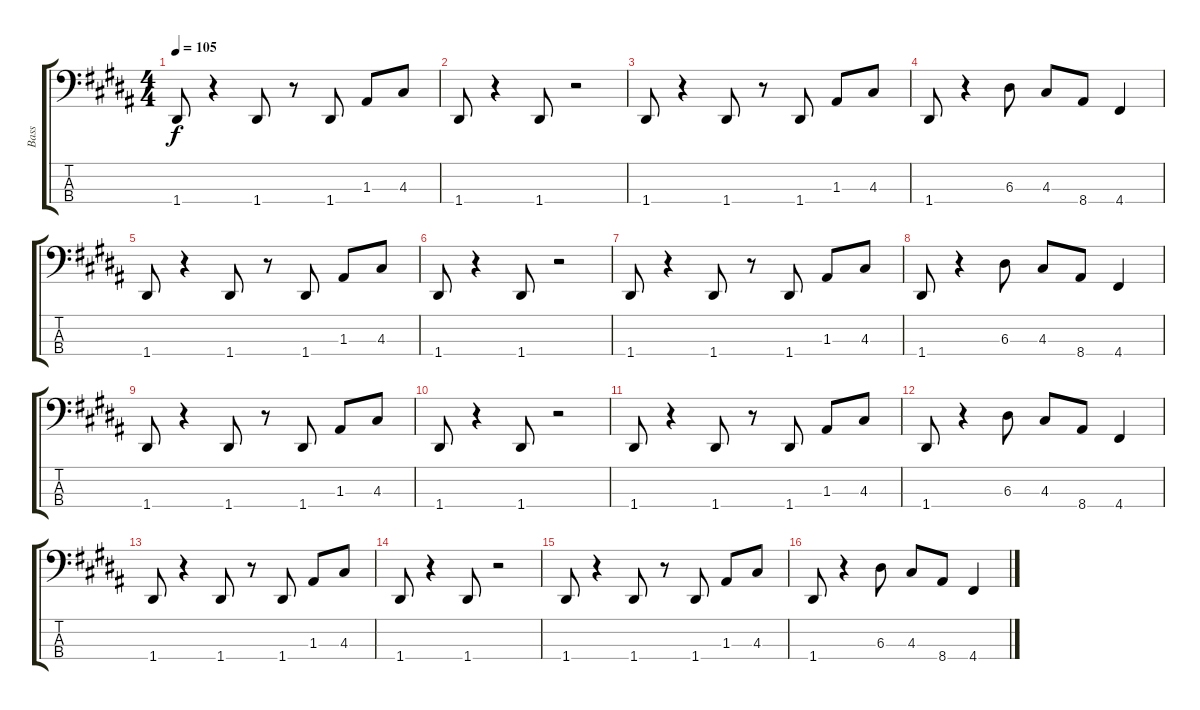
\track ("Bass" "Bass") {instrument electricbassfinger}
\staff {score tabs}
\tuning (G2 D2 A1 D1) {hide}
\ts (4 4)
\tempo 105
\clef f4
\ks b
1.4.8{dy f} r.4 1.4.8 r.8 1.4.8 1.3.8 4.3.8 |
1.4.8 r.4 1.4.8 r.2 |
1.4.8 r.4 1.4.8 r.8 1.4.8 1.3.8 4.3.8 |
1.4.8 r.4 6.3.8 4.3.8 8.4.8 4.4.4 |
1.4.8 r.4 1.4.8 r.8 1.4.8 1.3.8 4.3.8 |
1.4.8 r.4 1.4.8 r.2 |
1.4.8 r.4 1.4.8 r.8 1.4.8 1.3.8 4.3.8 |
1.4.8 r.4 6.3.8 4.3.8 8.4.8 4.4.4 |
1.4.8 r.4 1.4.8 r.8 1.4.8 1.3.8 4.3.8 |
1.4.8 r.4 1.4.8 r.2 |
1.4.8 r.4 1.4.8 r.8 1.4.8 1.3.8 4.3.8 |
1.4.8 r.4 6.3.8 4.3.8 8.4.8 4.4.4 |
1.4.8 r.4 1.4.8 r.8 1.4.8 1.3.8 4.3.8 |
1.4.8 r.4 1.4.8 r.2 |
1.4.8 r.4 1.4.8 r.8 1.4.8 1.3.8 4.3.8 |
1.4.8 r.4 6.3.8 4.3.8 8.4.8 4.4.4
